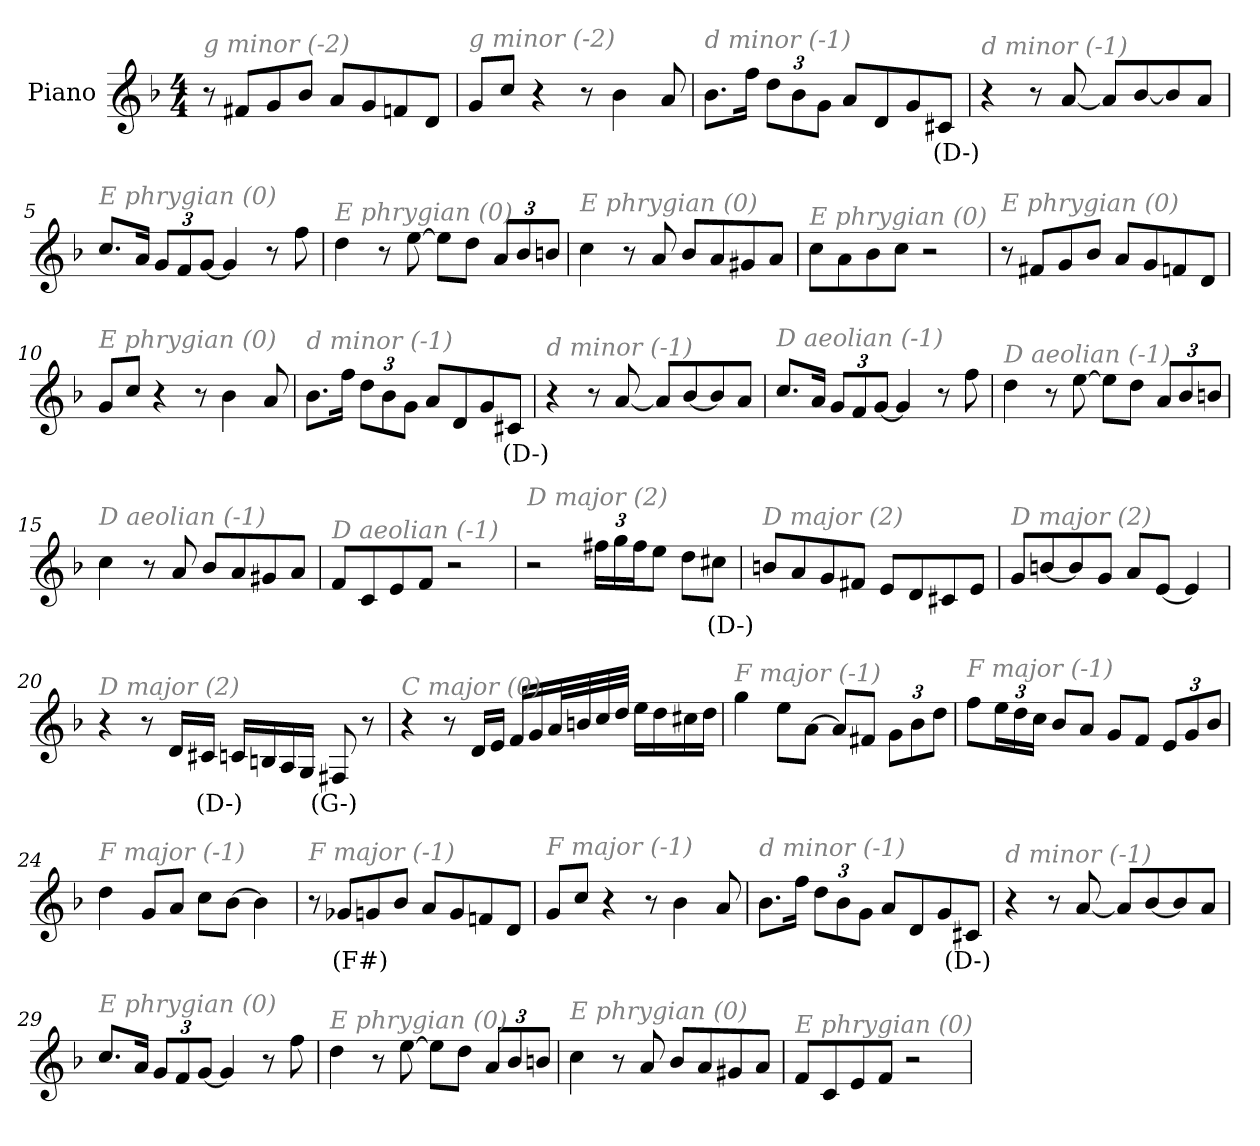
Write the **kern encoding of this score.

**kern	**text
*part1	*part1
*staff1	*staff1
*I"Piano	*
*I'Pno	*
*clefG2	*
*k[b-]	*
*F:	*
*M4/4	*
*MM200	*
=1	=1
!LO:TX:i:color=#808080:t=g minor (-2)	!
8r	.
8f#X/L	.
8g/	.
8b-/J	.
8a/L	.
8g/	.
8fn/	.
8d/J	.
=2	=2
!LO:TX:i:color=#808080:t=g minor (-2)	!
8g/L	.
8cc/J	.
4r	.
8r	.
4b-\	.
8a/	.
=3	=3
!LO:TX:i:color=#808080:t=d minor (-1)	!
8.b-\L	.
16ff\Jk	.
*Xbrackettup	*
12dd\L	.
12b-\	.
12g\J	.
8a/L	.
8d/	.
8g/	.
8c#Xi/J	(D-)
=4	=4
!LO:TX:i:color=#808080:t=d minor (-1)	!
4r	.
8r	.
[8a/	.
8a/L]	.
[8b-/	.
8b-/]	.
8a/J	.
!!LO:LB:g=z
=5	=5
!LO:TX:i:color=#808080:t=E phrygian (0)	!
8.cc/L	.
16a/Jk	.
12g/L	.
12f/	.
[12g/J	.
4g/]	.
8r	.
8ff\	.
=6	=6
!LO:TX:i:color=#808080:t=E phrygian (0)	!
4dd\	.
8r	.
[8ee\	.
8ee\L]	.
8dd\J	.
12a/L	.
12b-/	.
12bn/J	.
=7	=7
!LO:TX:i:color=#808080:t=E phrygian (0)	!
4cc\	.
8r	.
8a/	.
8b-/L	.
8a/	.
8g#X/	.
8a/J	.
=8	=8
!LO:TX:i:color=#808080:t=E phrygian (0)	!
8cc\L	.
8a\	.
8b-\	.
8cc\J	.
2r	.
!!LO:LB:g=z
=9	=9
!LO:TX:i:color=#808080:t=E phrygian (0)	!
8r	.
8f#X/L	.
8g/	.
8b-/J	.
8a/L	.
8g/	.
8fn/	.
8d/J	.
=10	=10
!LO:TX:i:color=#808080:t=E phrygian (0)	!
8g/L	.
8cc/J	.
4r	.
8r	.
4b-\	.
8a/	.
=11	=11
!LO:TX:i:color=#808080:t=d minor (-1)	!
8.b-\L	.
16ff\Jk	.
12dd\L	.
12b-\	.
12g\J	.
8a/L	.
8d/	.
8g/	.
8c#Xi/J	(D-)
=12	=12
!LO:TX:i:color=#808080:t=d minor (-1)	!
4r	.
8r	.
[8a/	.
8a/L]	.
[8b-/	.
8b-/]	.
8a/J	.
!!LO:LB:g=z
=13	=13
!LO:TX:i:color=#808080:t=D aeolian (-1)	!
8.cc/L	.
16a/Jk	.
12g/L	.
12f/	.
[12g/J	.
4g/]	.
8r	.
8ff\	.
=14	=14
!LO:TX:i:color=#808080:t=D aeolian (-1)	!
4dd\	.
8r	.
[8ee\	.
8ee\L]	.
8dd\J	.
12a/L	.
12b-/	.
12bn/J	.
=15	=15
!LO:TX:i:color=#808080:t=D aeolian (-1)	!
4cc\	.
8r	.
8a/	.
8b-/L	.
8a/	.
8g#X/	.
8a/J	.
=16	=16
!LO:TX:i:color=#808080:t=D aeolian (-1)	!
8f/L	.
8c/	.
8e/	.
8f/J	.
2r	.
!!LO:LB:g=z
=17	=17
!LO:TX:i:color=#808080:t=D major (2)	!
2r	.
24ff#X\LL	.
24gg\	.
24ff#\J	.
8ee\J	.
8dd\L	.
8cc#Xi\J	(D-)
=18	=18
!LO:TX:i:color=#808080:t=D major (2)	!
8bn/L	.
8a/	.
8g/	.
8f#X/J	.
8e/L	.
8d/	.
8c#X/	.
8e/J	.
=19	=19
!LO:TX:i:color=#808080:t=D major (2)	!
8g/L	.
[8bn/	.
8b/]	.
8g/J	.
8a/L	.
[8e/J	.
4e/]	.
=20	=20
!LO:TX:i:color=#808080:t=D major (2)	!
4r	.
8r	.
16d/LL	.
16c#Xi/JJ	(D-)
16c/LL	.
16Bn/	.
16A/	.
16G/JJ	.
8F#Xi/	(G-)
8r	.
!!LO:LB:g=z
=21	=21
!LO:TX:i:color=#808080:t=C major (0)	!
4r	.
8r	.
16d/LL	.
16e/JJ	.
16f/LL	.
16g/	.
32a/L	.
32bn/	.
32cc/	.
32dd/JJJ	.
16ee\LL	.
16dd\	.
16cc#X\	.
16dd\JJ	.
=22	=22
!LO:TX:i:color=#808080:t=F major (-1)	!
4gg\	.
8ee\L	.
[8a\J	.
8a/L]	.
8f#X/J	.
12g\L	.
12b-\	.
12dd\J	.
=23	=23
!LO:TX:i:color=#808080:t=F major (-1)	!
8ff\L	.
24ee\L	.
24dd\	.
24cc\JJ	.
8b-/L	.
8a/J	.
8g/L	.
8f/J	.
12e/L	.
12g/	.
12b-/J	.
!!LO:LB:g=z
=24	=24
!LO:TX:i:color=#808080:t=F major (-1)	!
4dd\	.
8g/L	.
8a/J	.
8cc\L	.
[8b-\J	.
4b-\]	.
=25	=25
!LO:TX:i:color=#808080:t=F major (-1)	!
8r	.
8g-Xi/L	(F#)
8g/	.
8b-/J	.
8a/L	.
8g/	.
8fn/	.
8d/J	.
=26	=26
!LO:TX:i:color=#808080:t=F major (-1)	!
8g/L	.
8cc/J	.
4r	.
8r	.
4b-\	.
8a/	.
=27	=27
!LO:TX:i:color=#808080:t=d minor (-1)	!
8.b-\L	.
16ff\Jk	.
12dd\L	.
12b-\	.
12g\J	.
8a/L	.
8d/	.
8g/	.
8c#Xi/J	(D-)
!!LO:LB:g=z
=28	=28
!LO:TX:i:color=#808080:t=d minor (-1)	!
4r	.
8r	.
[8a/	.
8a/L]	.
[8b-/	.
8b-/]	.
8a/J	.
=29	=29
!LO:TX:i:color=#808080:t=E phrygian (0)	!
8.cc/L	.
16a/Jk	.
12g/L	.
12f/	.
[12g/J	.
4g/]	.
8r	.
8ff\	.
=30	=30
!LO:TX:i:color=#808080:t=E phrygian (0)	!
4dd\	.
8r	.
[8ee\	.
8ee\L]	.
8dd\J	.
12a/L	.
12b-/	.
12bn/J	.
=31	=31
!LO:TX:i:color=#808080:t=E phrygian (0)	!
4cc\	.
8r	.
8a/	.
8b-/L	.
8a/	.
8g#X/	.
8a/J	.
!!LO:LB:g=z
=32	=32
!LO:TX:i:color=#808080:t=E phrygian (0)	!
8f/L	.
8c/	.
8e/	.
8f/J	.
2r	.
=	=
*-	*-
